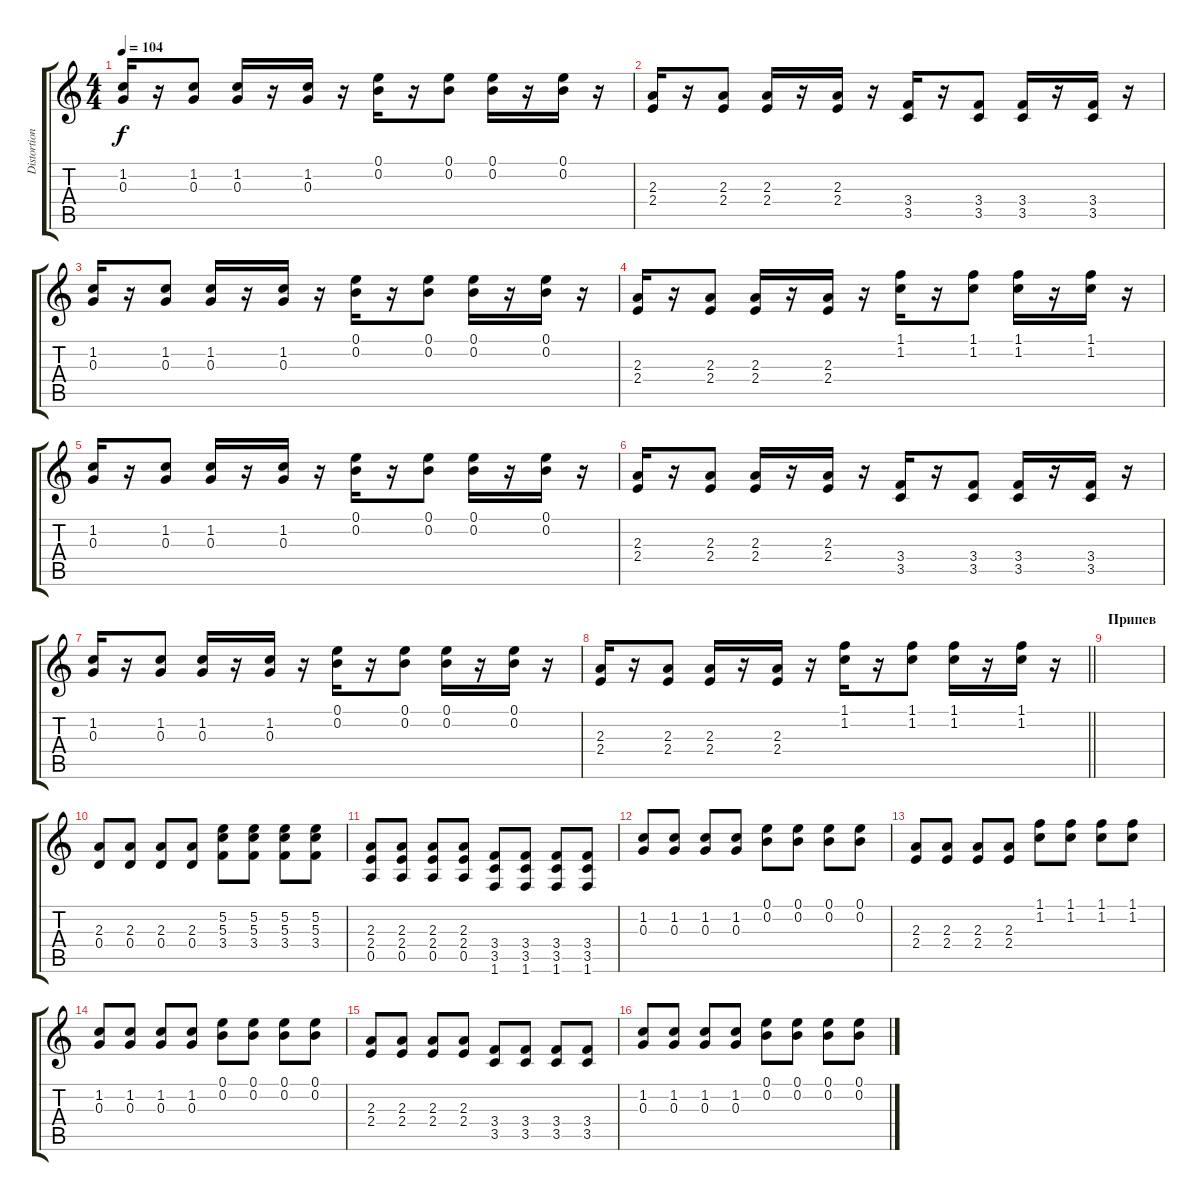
\track ("Distortion" "Distortion") {instrument distortionguitar}
\staff {score tabs}
\tuning (E4 B3 G3 D3 A2 E2) {hide}
\ts (4 4)
\tempo 104
\clef g2
\ks c
(1.2 0.3).16{dy f} r.16 (1.2 0.3).8 (1.2 0.3).16 r.16 (1.2 0.3).16 r.16 (0.1 0.2).16 r.16 (0.1 0.2).8 (0.1 0.2).16 r.16 (0.1 0.2).16 r.16 |
(2.3 2.4).16 r.16 (2.3 2.4).8 (2.3 2.4).16 r.16 (2.3 2.4).16 r.16 (3.4 3.5).16 r.16 (3.4 3.5).8 (3.4 3.5).16 r.16 (3.4 3.5).16 r.16 |
(1.2 0.3).16 r.16 (1.2 0.3).8 (1.2 0.3).16 r.16 (1.2 0.3).16 r.16 (0.1 0.2).16 r.16 (0.1 0.2).8 (0.1 0.2).16 r.16 (0.1 0.2).16 r.16 |
(2.3 2.4).16 r.16 (2.3 2.4).8 (2.3 2.4).16 r.16 (2.3 2.4).16 r.16 (1.1 1.2).16 r.16 (1.1 1.2).8 (1.1 1.2).16 r.16 (1.1 1.2).16 r.16 |
(1.2 0.3).16 r.16 (1.2 0.3).8 (1.2 0.3).16 r.16 (1.2 0.3).16 r.16 (0.1 0.2).16 r.16 (0.1 0.2).8 (0.1 0.2).16 r.16 (0.1 0.2).16 r.16 |
(2.3 2.4).16 r.16 (2.3 2.4).8 (2.3 2.4).16 r.16 (2.3 2.4).16 r.16 (3.4 3.5).16 r.16 (3.4 3.5).8 (3.4 3.5).16 r.16 (3.4 3.5).16 r.16 |
(1.2 0.3).16 r.16 (1.2 0.3).8 (1.2 0.3).16 r.16 (1.2 0.3).16 r.16 (0.1 0.2).16 r.16 (0.1 0.2).8 (0.1 0.2).16 r.16 (0.1 0.2).16 r.16 |
\barLineRight lightlight
(2.3 2.4).16 r.16 (2.3 2.4).8 (2.3 2.4).16 r.16 (2.3 2.4).16 r.16 (1.1 1.2).16 r.16 (1.1 1.2).8 (1.1 1.2).16 r.16 (1.1 1.2).16 r.16 |
\section ("" "Припев")
|
(2.3 0.4).8 (2.3 0.4).8 (2.3 0.4).8 (2.3 0.4).8 (5.2 5.3 3.4).8 (5.2 5.3 3.4).8 (5.2 5.3 3.4).8 (5.2 5.3 3.4).8 |
(2.3 2.4 0.5).8 (2.3 2.4 0.5).8 (2.3 2.4 0.5).8 (2.3 2.4 0.5).8 (3.4 3.5 1.6).8 (3.4 3.5 1.6).8 (3.4 3.5 1.6).8 (3.4 3.5 1.6).8 |
(1.2 0.3).8 (1.2 0.3).8 (1.2 0.3).8 (1.2 0.3).8 (0.1 0.2).8 (0.1 0.2).8 (0.1 0.2).8 (0.1 0.2).8 |
(2.3 2.4).8 (2.3 2.4).8 (2.3 2.4).8 (2.3 2.4).8 (1.1 1.2).8 (1.1 1.2).8 (1.1 1.2).8 (1.1 1.2).8 |
(1.2 0.3).8 (1.2 0.3).8 (1.2 0.3).8 (1.2 0.3).8 (0.1 0.2).8 (0.1 0.2).8 (0.1 0.2).8 (0.1 0.2).8 |
(2.3 2.4).8 (2.3 2.4).8 (2.3 2.4).8 (2.3 2.4).8 (3.4 3.5).8 (3.4 3.5).8 (3.4 3.5).8 (3.4 3.5).8 |
(1.2 0.3).8 (1.2 0.3).8 (1.2 0.3).8 (1.2 0.3).8 (0.1 0.2).8 (0.1 0.2).8 (0.1 0.2).8 (0.1 0.2).8
